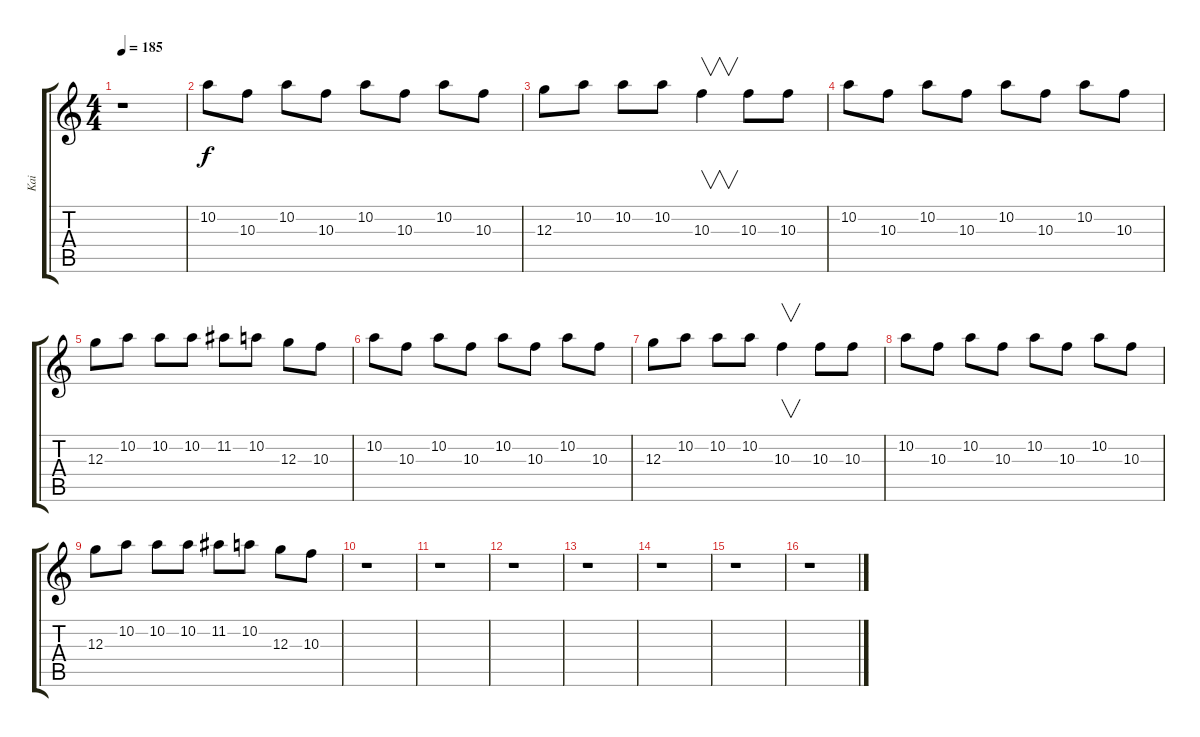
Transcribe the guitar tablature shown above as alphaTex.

\track ("Kai" "Kai") {instrument overdrivenguitar}
\staff {score tabs}
\tuning (E4 B3 G3 D3 A2 E2) {hide}
\ts (4 4)
\tempo 185
\clef g2
\ks c
r.1{dy f} |
10.2.8 10.3.8 10.2.8 10.3.8 10.2.8 10.3.8 10.2.8 10.3.8 |
12.3.8 10.2.8 10.2.8 10.2.8 10.3.4{v} 10.3.8 10.3.8 |
10.2.8 10.3.8 10.2.8 10.3.8 10.2.8 10.3.8 10.2.8 10.3.8 |
12.3.8 10.2.8 10.2.8 10.2.8 11.2.8 10.2.8 12.3.8 10.3.8 |
10.2.8 10.3.8 10.2.8 10.3.8 10.2.8 10.3.8 10.2.8 10.3.8 |
12.3.8 10.2.8 10.2.8 10.2.8 10.3.4{v} 10.3.8 10.3.8 |
10.2.8 10.3.8 10.2.8 10.3.8 10.2.8 10.3.8 10.2.8 10.3.8 |
12.3.8 10.2.8 10.2.8 10.2.8 11.2.8 10.2.8 12.3.8 10.3.8 |
r.1 |
r.1 |
r.1 |
r.1 |
r.1 |
r.1 |
r.1
